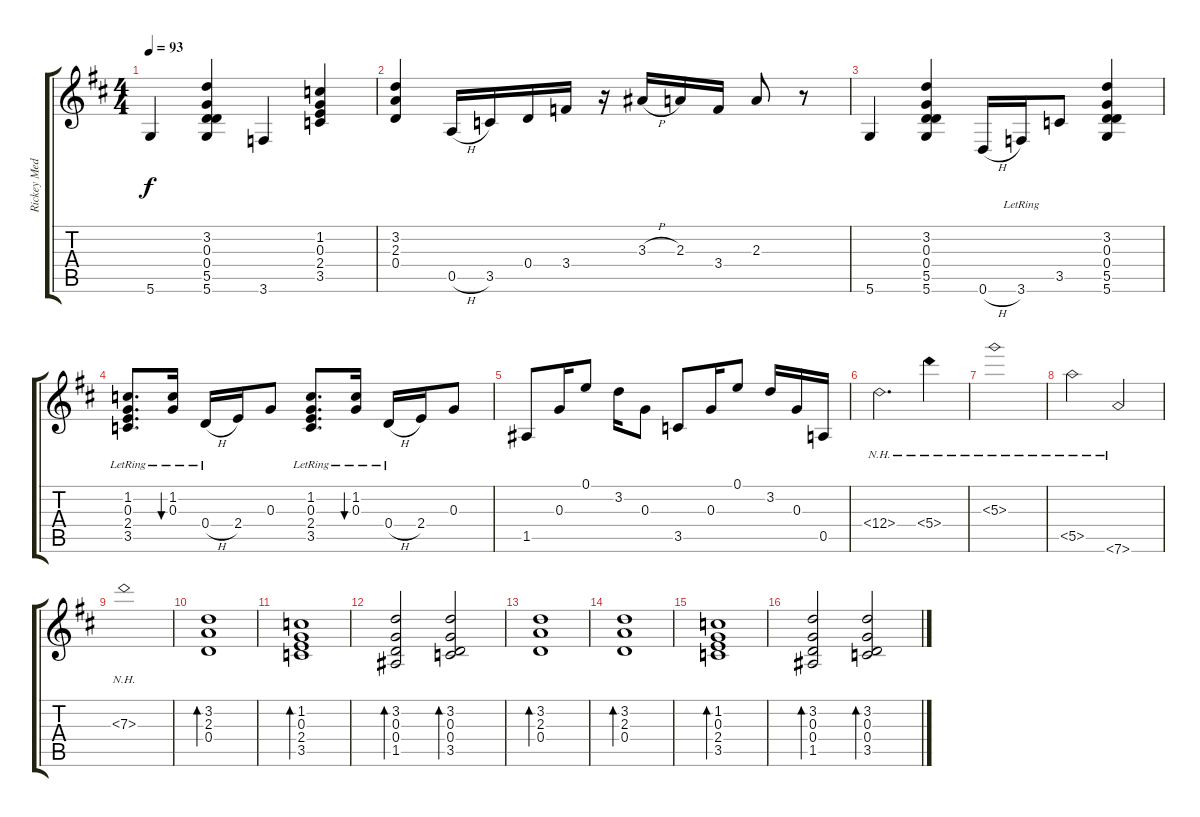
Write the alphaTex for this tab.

\track ("Rickey Medlocke Guitar" "Rickey Med") {instrument electricguitarclean}
\staff {score tabs}
\tuning (E4 B3 G3 D3 A2 D2) {hide}
\ts (4 4)
\tempo 93
\clef g2
\ks bminor
5.6.4{dy f} (3.2 0.3 0.4 5.5 5.6).4 3.6.4 (1.2 0.3 2.4 3.5).4 |
(3.2 2.3 0.4).4 0.5{h}.16{volume 11 instrument overdrivenguitar} 3.5.16 0.4.16 3.4.16 r.16 3.3{h}.16 2.3.16 3.4.16 2.3.8 r.8 |
5.6.4{volume 9 instrument electricguitarclean} (3.2 0.3 0.4 5.5 5.6).4 0.6{h}.16 3.6{lr}.16 3.5.8 (3.2 0.3 0.4 5.5 5.6).4 |
(1.2{lr} 0.3{lr} 2.4{lr} 3.5).8{d} (1.2{lr} 0.3{lr}).16{bu 60} 0.4{h lr}.16 2.4.16 0.3.8 (1.2{lr} 0.3{lr} 2.4{lr} 3.5).8{d} (1.2{lr} 0.3{lr}).16{bu 60} 0.4{h lr}.16 2.4.16 0.3.8 |
1.5.8{volume 11 instrument electricguitarclean} 0.3.16 0.1.8 3.2.16 0.3.8 3.5.8 0.3.16 0.1.8 3.2.16 0.3.16 0.5.16 |
12.4{nh}.2{d volume 14 instrument electricguitarclean} 5.4{nh}.4 |
5.3{nh}.1 |
5.5{nh}.2 7.6{nh}.2 |
7.3{nh}.1 |
(3.2 2.3 0.4).1{bd 240 volume 11 instrument electricguitarclean} |
(1.2 0.3 2.4 3.5).1{bd 240} |
(3.2 0.3 0.4 1.5).2{bd 240} (3.2 0.3 0.4 3.5).2{bd 240} |
(3.2 2.3 0.4).1{bd 240} |
(3.2 2.3 0.4).1{bd 240} |
(1.2 0.3 2.4 3.5).1{bd 240} |
(3.2 0.3 0.4 1.5).2{bd 240} (3.2 0.3 0.4 3.5).2{bd 240}
